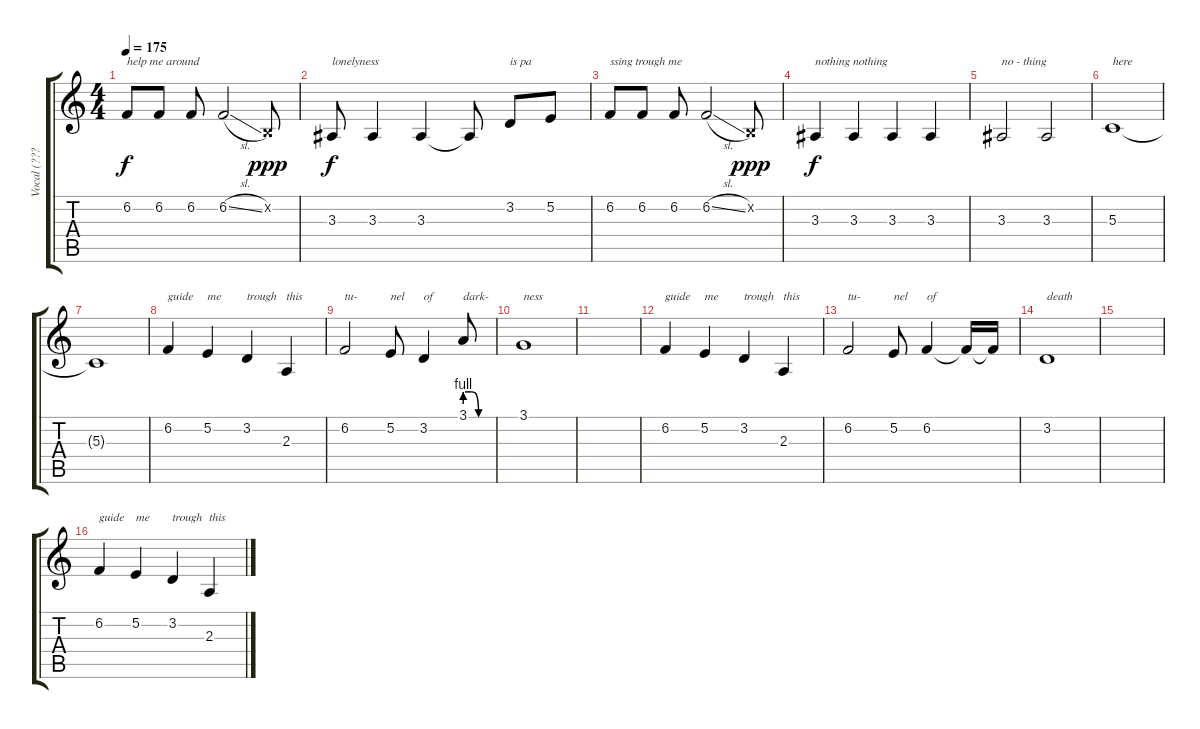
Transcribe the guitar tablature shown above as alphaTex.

\track ("Vocal (???)" "Vocal (???") {instrument lead1square}
\staff {score tabs}
\tuning (E4 B3 G3 D3 A2 E2) {hide}
\ts (4 4)
\tempo 175
\clef g2
\ks c
6.2.8{txt "help me around" dy f} 6.2.8 6.2.8 6.2{sl}.2 0.2{x}.8{dy ppp} |
3.3.8{txt "lonelyness" dy f} 3.3.4 3.3.4 3.3{t}.8 3.2.8{txt "is pa"} 5.2.8 |
6.2.8{txt "ssing trough me"} 6.2.8 6.2.8 6.2{sl}.2 0.2{x}.8{dy ppp} |
3.3.4{txt "nothing nothing" dy f} 3.3.4 3.3.4 3.3.4 |
3.3.2{txt "no - thing"} 3.3.2 |
5.3.1{txt "here"} |
5.3{t}.1 |
6.2.4{txt "guide"} 5.2.4{txt "me"} 3.2.4{txt "trough"} 2.3.4{txt "this"} |
6.2.2{txt "tu-"} 5.2.8{txt "nel"} 3.2.4{txt "of"} 3.1{be (custom 0 4 15 4 30 0 60 0)}.8{txt "dark-"} |
3.1.1{txt "ness"} |
|
6.2.4{txt "guide"} 5.2.4{txt "me"} 3.2.4{txt "trough"} 2.3.4{txt "this"} |
6.2.2{txt "tu-"} 5.2.8{txt "nel"} 6.2.4{txt "of"} 6.2{t}.16 6.2{t}.16 |
3.2.1{txt "death"} |
|
6.2.4{txt "guide"} 5.2.4{txt "me"} 3.2.4{txt "trough"} 2.3.4{txt "this"}
